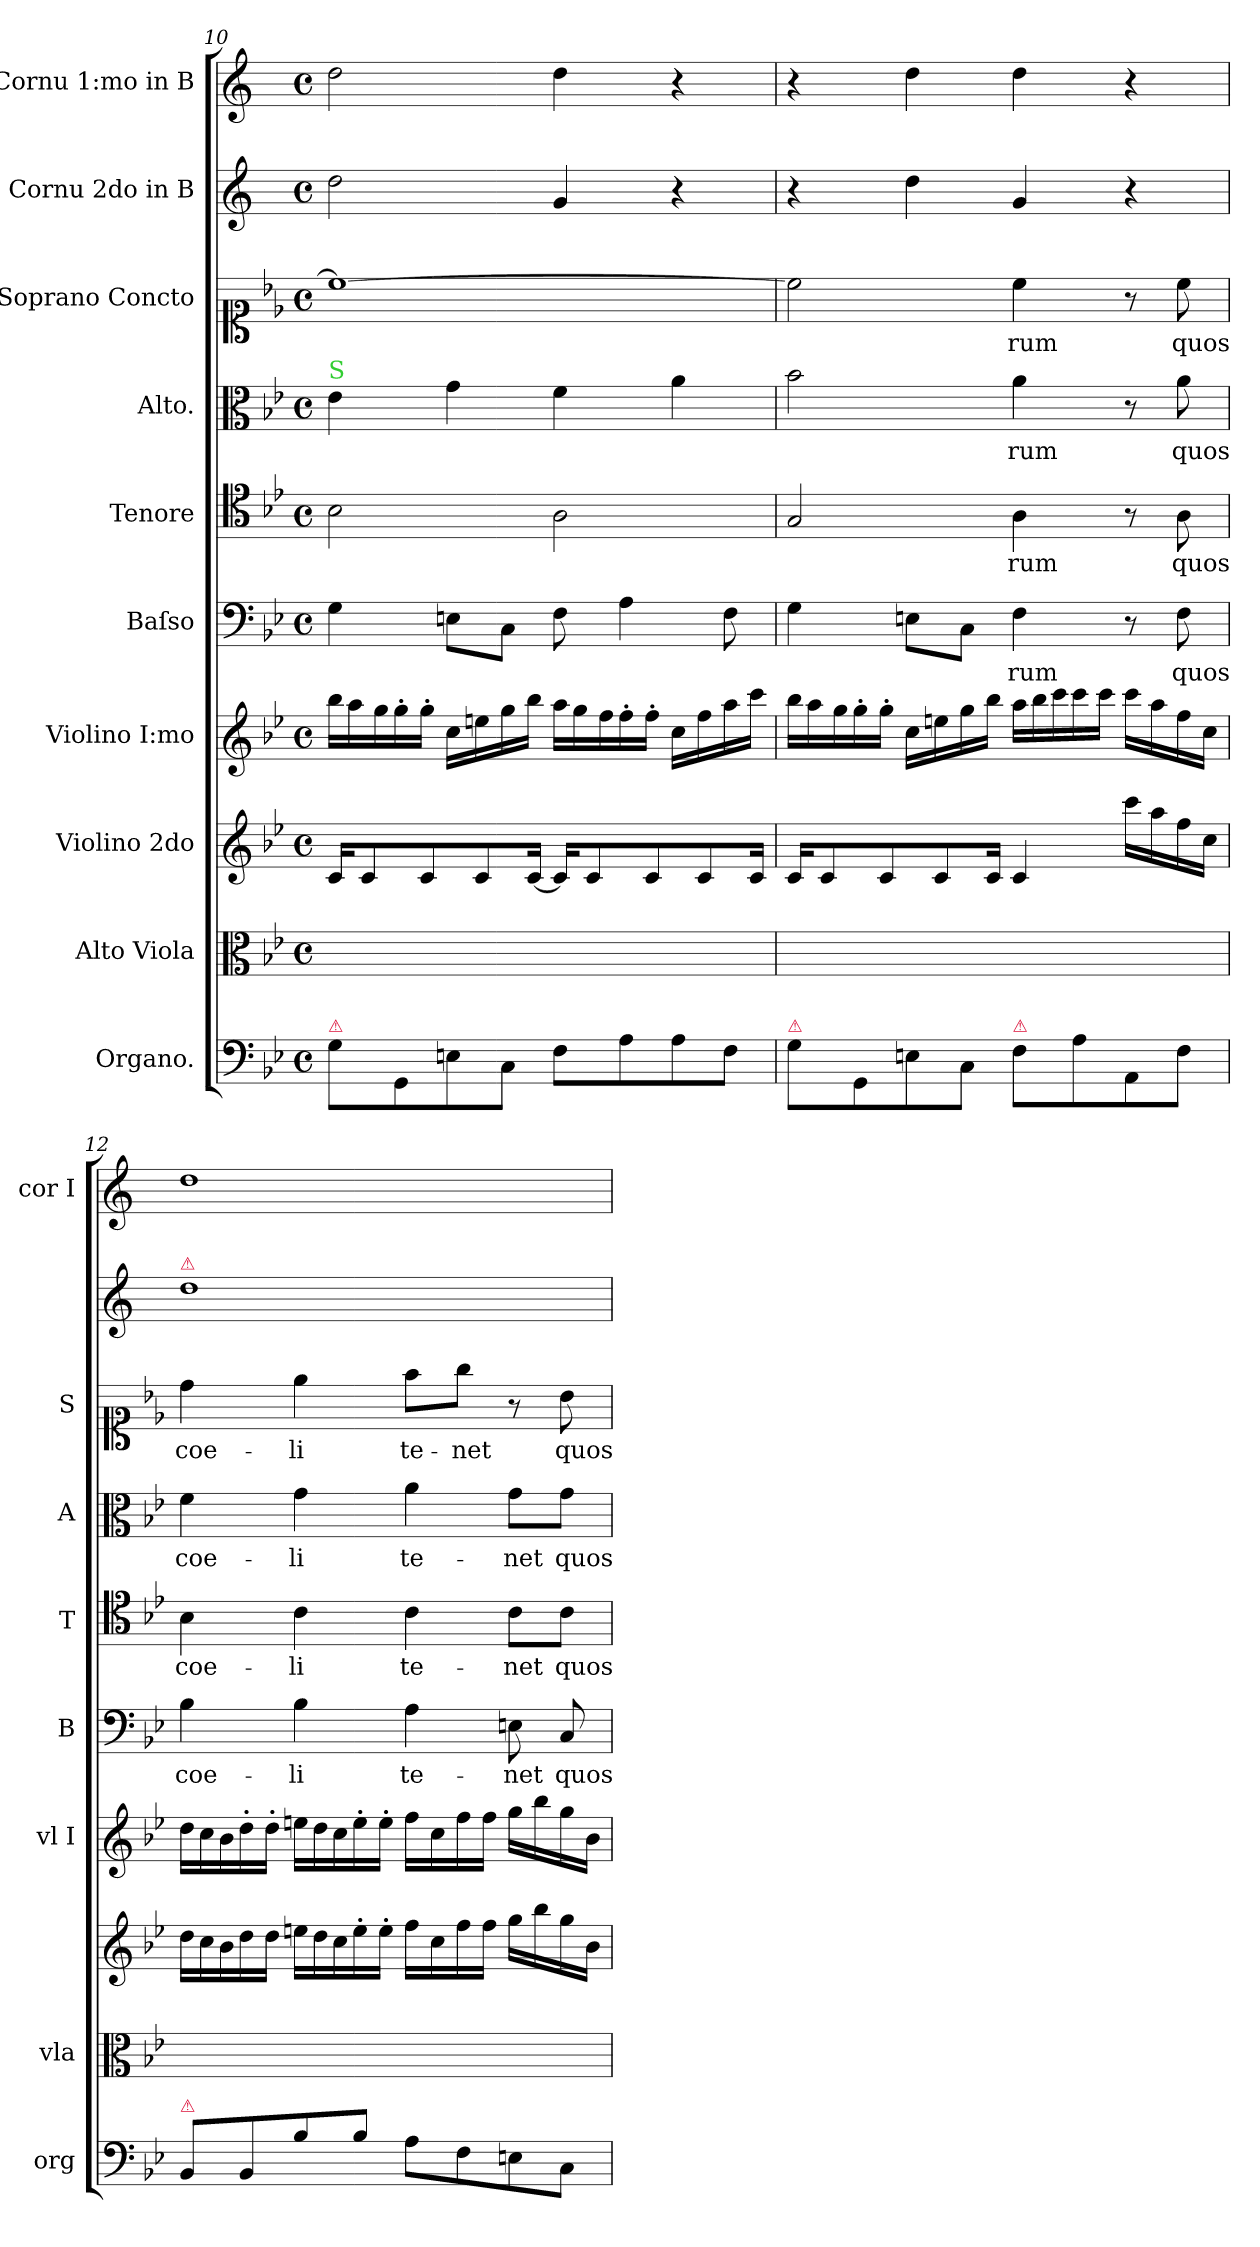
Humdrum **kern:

**kern	**kern	**kern	**kern	**kern	**text	**kern	**text	**kern	**text	**kern	**text	**kern	**kern
*part10	*part9	*part8	*part7	*part6	*part6	*part5	*part5	*part4	*part4	*part3	*part3	*part2	*part1
*staff10	*staff9	*staff8	*staff7	*staff6	*staff6	*staff5	*staff5	*staff4	*staff4	*staff3	*staff3	*staff2	*staff1
*I"Organo.	*I"Alto Viola	*I"Violino 2do	*I"Violino I:mo	*I"Baſso	*	*I"Tenore	*	*I"Alto.	*	*I"Soprano Concto	*	*I"Cornu 2do in B	*I"Cornu 1:mo in B
*I'org	*I'vla	*	*I'vl I	*I'B	*	*I'T	*	*I'A	*	*I'S	*	*	*I'cor I
*clefF4	*clefC3	*clefG2	*clefG2	*clefF4	*	*clefC4	*	*clefC3	*	*clefC1	*	*clefG2	*clefG2
*	*	*	*	*	*	*	*	*	*	*	*	*ITrd1c2	*ITrd1c2
*k[b-e-]	*k[b-e-]	*k[b-e-]	*k[b-e-]	*k[b-e-]	*	*k[b-e-]	*	*k[b-e-]	*	*k[b-e-]	*	*k[b-e-]	*k[b-e-]
*M4/4	*M4/4	*M4/4	*M4/4	*M4/4	*	*M4/4	*	*M4/4	*	*M4/4	*	*M4/4	*M4/4
*met(c)	*met(c)	*met(c)	*met(c)	*met(c)	*	*met(c)	*	*met(c)	*	*met(c)	*	*met(c)	*met(c)
*	*	*	*Xtuplet	*	*	*	*	*	*	*	*	*	*
=10	=10	=10	=10	=10	=10	=10	=10	=10	=10	=10	=10	=10	=10
!	!	!	!	!	!	!	!	!LO:TX:a:color=limegreen:t=S	!	!	!	!	!
!LO:TX:a:color=crimson:t=⚠	!	!	!	!	!	!	!	!	!	!	!	!	!
8G\L	1ryy	16c/KL	24bb-\LL	4G\	.	2B-\	.	4e-\	.	1cc_	.	2cc\	2cc\
.	.	.	24aa\	.	.	.	.	.	.	.	.	.	.
.	.	8c/	.	.	.	.	.	.	.	.	.	.	.
.	.	.	24gg\	.	.	.	.	.	.	.	.	.	.
8GG/	.	.	16gg'\	.	.	.	.	.	.	.	.	.	.
.	.	8c/	16gg'\JJ	.	.	.	.	.	.	.	.	.	.
8En\	.	.	16cc\LL	8En\L	.	.	.	4g\	.	.	.	.	.
.	.	8c/	16een\	.	.	.	.	.	.	.	.	.	.
8C\J	.	.	16gg\	8C\J	.	.	.	.	.	.	.	.	.
.	.	[16c/Jk	16bb-\JJ	.	.	.	.	.	.	.	.	.	.
8F\L	.	16c/KL]	24aa\LL	8F\	.	2A\	.	4f\	.	.	.	4f/	4cc\
.	.	.	24gg\	.	.	.	.	.	.	.	.	.	.
.	.	8c/	.	.	.	.	.	.	.	.	.	.	.
.	.	.	24ff\	.	.	.	.	.	.	.	.	.	.
8A\	.	.	16ff'\	4A\	.	.	.	.	.	.	.	.	.
.	.	8c/	16ff'\JJ	.	.	.	.	.	.	.	.	.	.
8A\	.	.	16cc\LL	.	.	.	.	4a\	.	.	.	4r	4r
.	.	8c/	16ff\	.	.	.	.	.	.	.	.	.	.
8F\J	.	.	16aa\	8F\	.	.	.	.	.	.	.	.	.
.	.	16c/Jk	16ccc\JJ	.	.	.	.	.	.	.	.	.	.
=11	=11	=11	=11	=11	=11	=11	=11	=11	=11	=11	=11	=11	=11
!LO:TX:a:color=crimson:t=⚠	!	!	!	!	!	!	!	!	!	!	!	!	!
8G\L	1ryy	16c/KL	24bb-\LL	4G\	.	2G/	.	2b-\	.	2cc\]	.	4r	4r
.	.	.	24aa\	.	.	.	.	.	.	.	.	.	.
.	.	8c/	.	.	.	.	.	.	.	.	.	.	.
.	.	.	24gg\	.	.	.	.	.	.	.	.	.	.
8GG/	.	.	16gg'\	.	.	.	.	.	.	.	.	.	.
.	.	8c/	16gg'\JJ	.	.	.	.	.	.	.	.	.	.
8En\	.	.	16cc\LL	8En\L	.	.	.	.	.	.	.	4cc\	4cc\
.	.	8c/	16een\	.	.	.	.	.	.	.	.	.	.
8C\J	.	.	16gg\	8C\J	.	.	.	.	.	.	.	.	.
.	.	16c/Jk	16bb-\JJ	.	.	.	.	.	.	.	.	.	.
!LO:TX:a:color=crimson:t=⚠	!	!	!	!	!	!	!	!	!	!	!	!	!
8F\L	.	4c/	24aa\LL	4F\	-rum	4A\	-rum	4a\	-rum	4cc\	-rum	4f/	4cc\
.	.	.	24bb-\	.	.	.	.	.	.	.	.	.	.
.	.	.	24ccc\	.	.	.	.	.	.	.	.	.	.
8A\	.	.	16ccc\	.	.	.	.	.	.	.	.	.	.
.	.	.	16ccc\JJ	.	.	.	.	.	.	.	.	.	.
8AA/	.	16ccc\LL	16ccc\LL	8r	.	8r	.	8r	.	8r	.	4r	4r
.	.	16aa\	16aa\	.	.	.	.	.	.	.	.	.	.
8F\J	.	16ff\	16ff\	8F\	quos	8A\	quos	8a\	quos	8cc\	quos	.	.
.	.	16cc\JJ	16cc\JJ	.	.	.	.	.	.	.	.	.	.
=12	=12	=12	=12	=12	=12	=12	=12	=12	=12	=12	=12	=12	=12
*	*	*Xtuplet	*	*	*	*	*	*	*	*	*	*	*
!	!	!	!	!	!	!	!	!	!	!	!	!LO:TX:a:color=crimson:t=⚠	!
!LO:TX:a:color=crimson:t=⚠	!	!	!	!	!	!	!	!	!	!	!	!	!
8BB-/L	1ryy	24dd\LL	24dd\LL	4B-\	coe-	4B-\	coe-	4f\	coe-	4dd\	coe-	1cc	1cc
.	.	24cc\	24cc\	.	.	.	.	.	.	.	.	.	.
.	.	24b-\	24b-\	.	.	.	.	.	.	.	.	.	.
8BB-/	.	16dd\	16dd'\	.	.	.	.	.	.	.	.	.	.
.	.	16dd\JJ	16dd'\JJ	.	.	.	.	.	.	.	.	.	.
8B-\	.	24een\LL	24een\LL	4B-\	-li	4c\	-li	4g\	-li	4ee-\	-li	.	.
.	.	24dd\	24dd\	.	.	.	.	.	.	.	.	.	.
.	.	24cc\	24cc\	.	.	.	.	.	.	.	.	.	.
8B-\J	.	16ee'\	16ee'\	.	.	.	.	.	.	.	.	.	.
.	.	16ee'\JJ	16ee'\JJ	.	.	.	.	.	.	.	.	.	.
8A\L	.	16ff\LL	16ff\LL	4A\	te-	4c\	te-	4a\	te-	8ff\L	te-	.	.
.	.	16cc\	16cc\	.	.	.	.	.	.	.	.	.	.
8F\	.	16ff\	16ff\	.	.	.	.	.	.	8gg\J	-net	.	.
.	.	16ff\JJ	16ff\JJ	.	.	.	.	.	.	.	.	.	.
8En\	.	16gg\LL	16gg\LL	8En\	-net	8c\L	-net	8g\L	-net	8r	.	.	.
.	.	16bb-\	16bb-\	.	.	.	.	.	.	.	.	.	.
8C\J	.	16gg\	16gg\	8C/	quos	8c\J	quos	8g\J	quos	8b-\	quos	.	.
.	.	16b-\JJ	16b-\JJ	.	.	.	.	.	.	.	.	.	.
=	=	=	=	=	=	=	=	=	=	=	=	=	=
*-	*-	*-	*-	*-	*-	*-	*-	*-	*-	*-	*-	*-	*-
